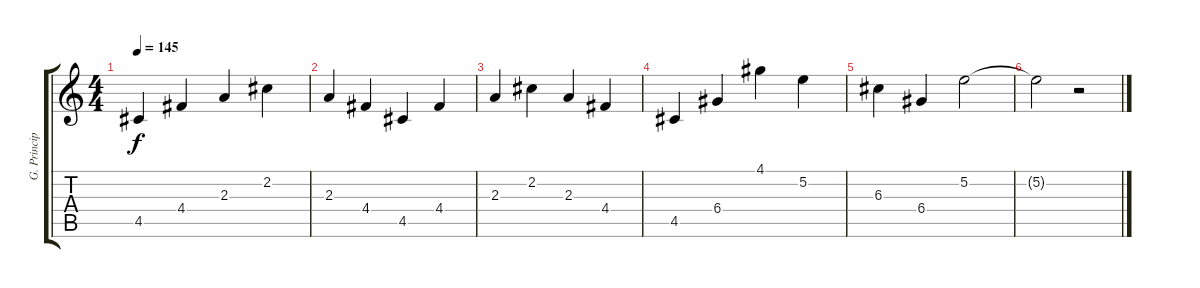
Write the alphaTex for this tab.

\track ("G. Principal" "G. Princip") {instrument electricguitarclean}
\staff {score tabs}
\tuning (E4 B3 G3 D3 A2 E2) {hide}
\ts (4 4)
\tempo 145
\clef g2
\ks c
4.5.4{dy f} 4.4.4 2.3.4 2.2.4 |
2.3.4 4.4.4 4.5.4 4.4.4 |
2.3.4 2.2.4 2.3.4 4.4.4 |
4.5.4 6.4.4 4.1.4 5.2.4 |
6.3.4 6.4.4 5.2.2 |
5.2{t}.2 r.2
